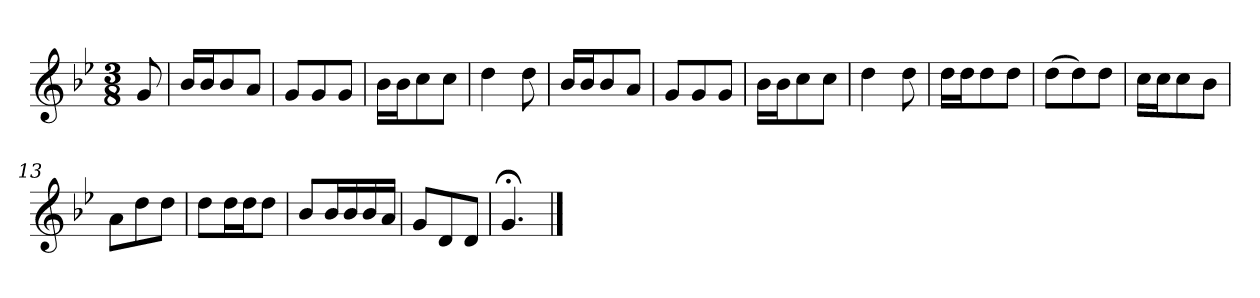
**kern
*part1
*staff1
*clefG2
*k[b-e-]
*g:
*M3/8
=1
8g/
=2
16b-/LL
16b-/J
8b-/
8a/J
=3
8g/L
8g/
8g/J
=4
16b-\LL
16b-\J
8cc\
8cc\J
=5
4dd\
8dd\
=6
16b-/LL
16b-/J
8b-/
8a/J
=7
8g/L
8g/
8g/J
=8
16b-\LL
16b-\J
8cc\
8cc\J
=9
4dd\
8dd\
=10
16dd\LL
16dd\J
8dd\
8dd\J
=11
(>8dd\L
8dd\)
8dd\J
=12
16cc\LL
16cc\J
8cc\
8b-\J
=13
8a\L
8dd\
8dd\J
!!LO:LB:g=z
=14
8dd\L
16dd\L
16dd\J
8dd\J
=15
8b-/L
16b-/L
16b-/
16b-/
16a/JJ
=16
8g/L
8d/
8d/J
=17
4.g;</
==
*-
